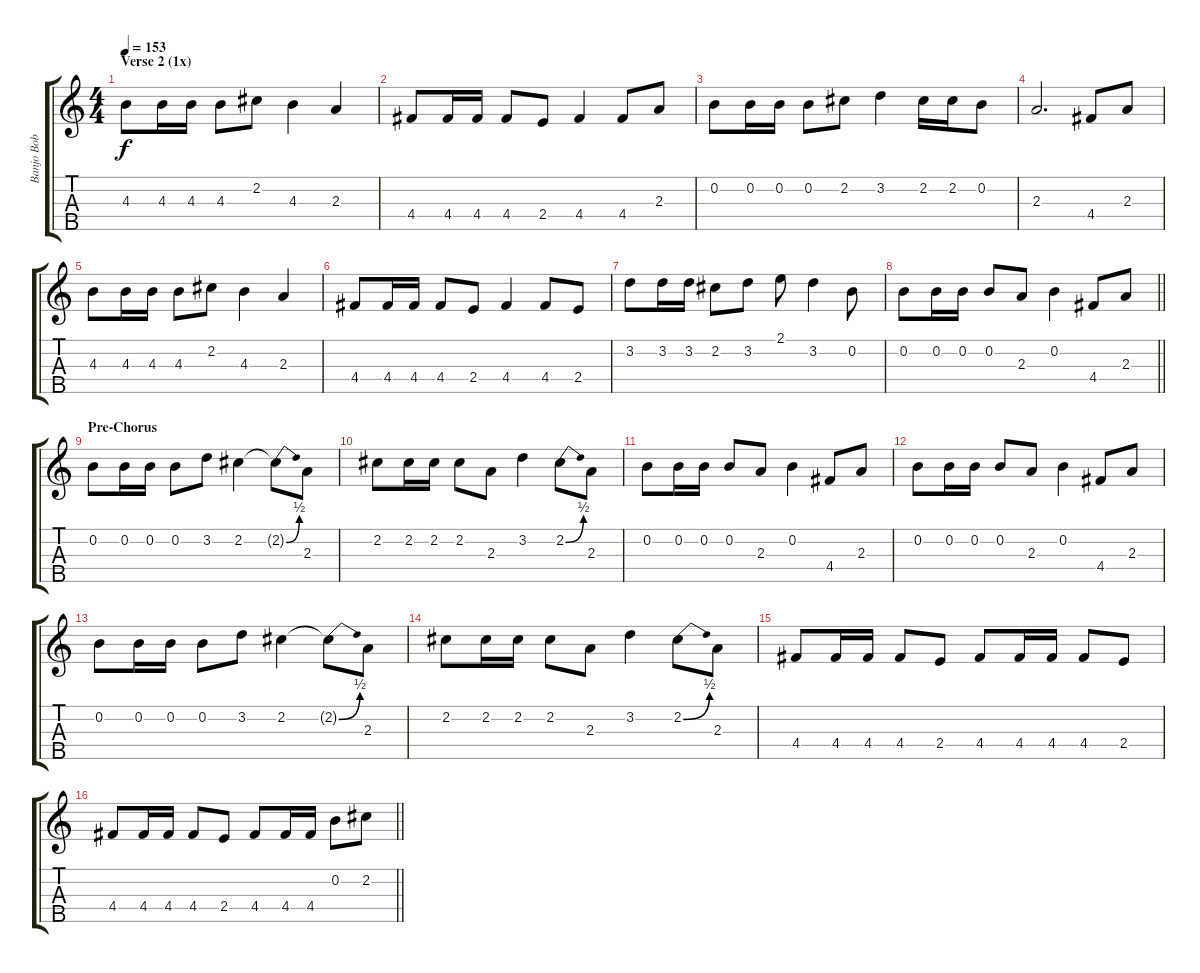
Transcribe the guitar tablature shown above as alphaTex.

\track ("Banjo Bob Schmidt" "Banjo Bob ") {instrument banjo}
\staff {score tabs}
\tuning (D4 B3 G3 D3 G4) {hide}
\displaytranspose 12
\ts (4 4)
\section ("" "Verse 2 (1x)")
\tempo 153
\clef g2
\ks c
4.3.8{dy f} 4.3.16 4.3.16 4.3.8 2.2.8 4.3.4 2.3.4 |
4.4.8 4.4.16 4.4.16 4.4.8 2.4.8 4.4.4 4.4.8 2.3.8 |
0.2.8 0.2.16 0.2.16 0.2.8 2.2.8 3.2.4 2.2.16 2.2.16 0.2.8 |
2.3.2{d} 4.4.8 2.3.8 |
4.3.8 4.3.16 4.3.16 4.3.8 2.2.8 4.3.4 2.3.4 |
4.4.8 4.4.16 4.4.16 4.4.8 2.4.8 4.4.4 4.4.8 2.4.8 |
3.2.8 3.2.16 3.2.16 2.2.8 3.2.8 2.1.8 3.2.4 0.2.8 |
\barLineRight lightlight
0.2.8 0.2.16 0.2.16 0.2.8 2.3.8 0.2.4 4.4.8 2.3.8 |
\section ("" "Pre-Chorus")
0.2.8 0.2.16 0.2.16 0.2.8 3.2.8 2.2.4 2.2{be (bend 0 0 60 2) t}.8 2.3.8 |
2.2.8 2.2.16 2.2.16 2.2.8 2.3.8 3.2.4 2.2{be (bend 0 0 60 2)}.8 2.3.8 |
0.2.8 0.2.16 0.2.16 0.2.8 2.3.8 0.2.4 4.4.8 2.3.8 |
0.2.8 0.2.16 0.2.16 0.2.8 2.3.8 0.2.4 4.4.8 2.3.8 |
0.2.8 0.2.16 0.2.16 0.2.8 3.2.8 2.2.4 2.2{be (bend 0 0 60 2) t}.8 2.3.8 |
2.2.8 2.2.16 2.2.16 2.2.8 2.3.8 3.2.4 2.2{be (bend 0 0 60 2)}.8 2.3.8 |
4.4.8 4.4.16 4.4.16 4.4.8 2.4.8 4.4.8 4.4.16 4.4.16 4.4.8 2.4.8 |
\barLineRight lightlight
4.4.8 4.4.16 4.4.16 4.4.8 2.4.8 4.4.8 4.4.16 4.4.16 0.2.8 2.2.8
